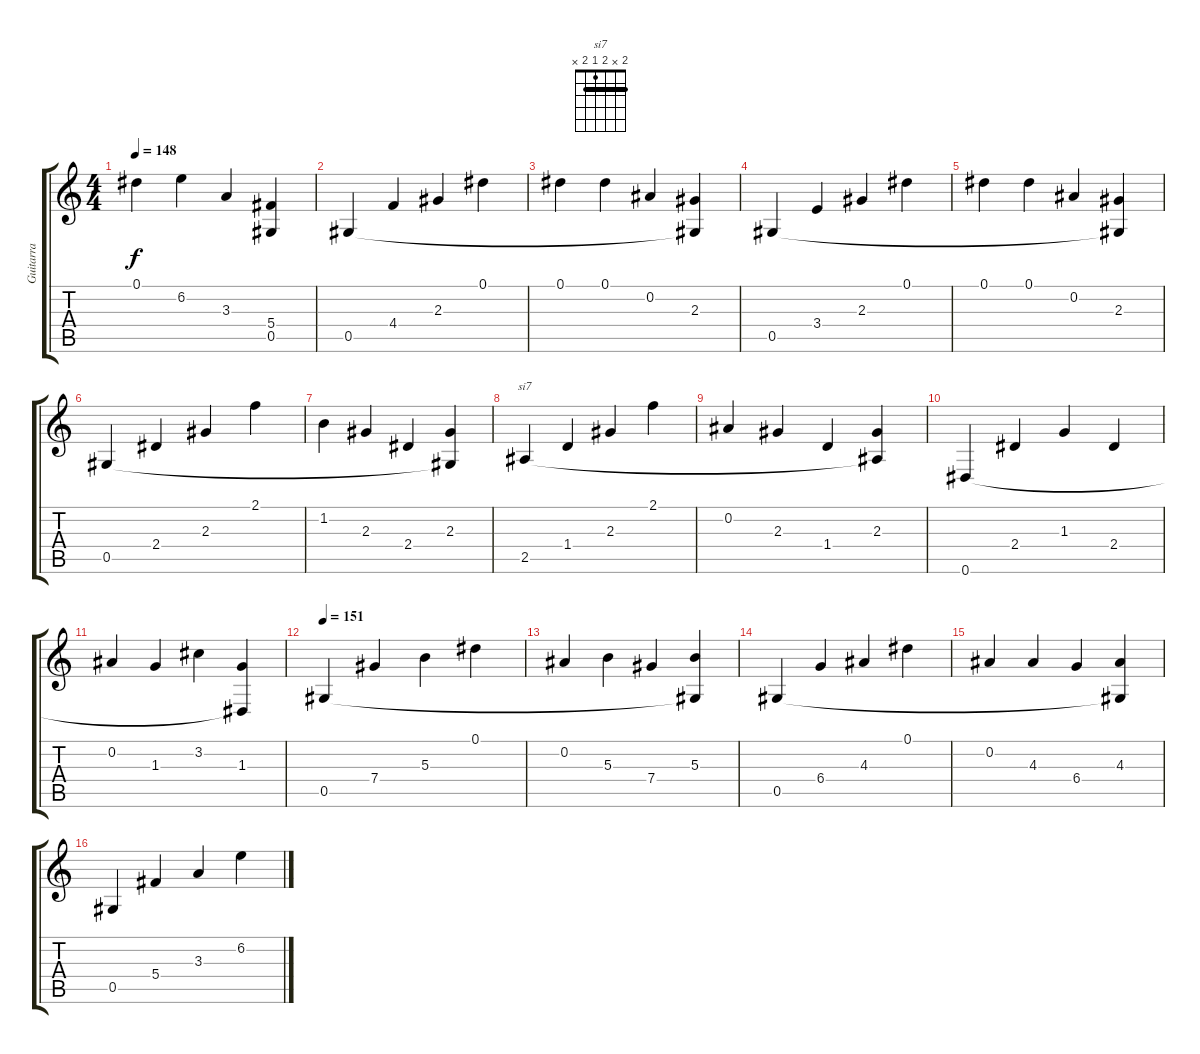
\track ("Guitarra" "Guitarra") {instrument acousticguitarsteel}
\staff {score tabs}
\tuning (Eb4 Bb3 Gb3 Db3 Ab2 Eb2) {hide}
\chord ("si7" 2 x 2 1 2 x) {barre 2}
\ts (4 4)
\tempo 148
\clef g2
\ks c
0.1.4{dy f} 6.2.4 3.3.4 (5.4 0.5{t}).4 |
0.5.4 4.4.4 2.3.4 0.1.4 |
0.1.4 0.1.4 0.2.4 (2.3 0.5{t}).4 |
0.5.4 3.4.4 2.3.4 0.1.4 |
0.1.4 0.1.4 0.2.4 (2.3 0.5{t}).4 |
0.5.4 2.4.4 2.3.4 2.1.4 |
1.2.4 2.3.4 2.4.4 (2.3 0.5{t}).4 |
2.5.4{ch "si7"} 1.4.4 2.3.4 2.1.4 |
0.2.4 2.3.4 1.4.4 (2.3 2.5{t}).4 |
0.6.4 2.4.4 1.3.4 2.4.4 |
0.2.4 1.3.4 3.2.4 (1.3 0.6{t}).4 |
\tempo 151
0.5.4 7.4.4 5.3.4 0.1.4 |
0.2.4 5.3.4 7.4.4 (5.3 0.5{t}).4 |
0.5.4 6.4.4 4.3.4 0.1.4 |
0.2.4 4.3.4 6.4.4 (4.3 0.5{t}).4 |
0.5.4 5.4.4 3.3.4 6.2.4
